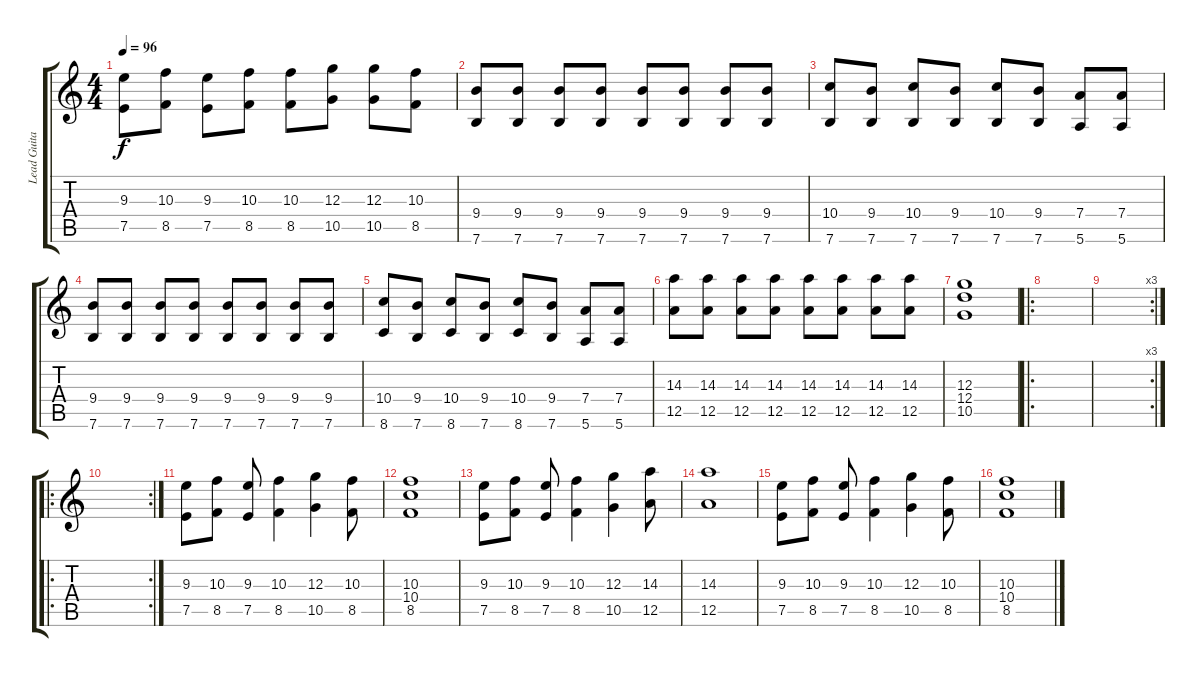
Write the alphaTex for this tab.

\track ("Lead Guitar" "Lead Guita") {instrument distortionguitar}
\staff {score tabs}
\tuning (E4 B3 G3 D3 A2 E2) {hide}
\ts (4 4)
\tempo 96
\clef g2
\ks c
(9.3 7.5).8{dy f instrument distortionguitar} (10.3 8.5).8 (9.3 7.5).8 (10.3 8.5).8 (10.3 8.5).8 (12.3 10.5).8 (12.3 10.5).8 (10.3 8.5).8 |
(9.4 7.6).8 (9.4 7.6).8 (9.4 7.6).8 (9.4 7.6).8 (9.4 7.6).8 (9.4 7.6).8 (9.4 7.6).8 (9.4 7.6).8 |
(10.4 7.6).8 (9.4 7.6).8 (10.4 7.6).8 (9.4 7.6).8 (10.4 7.6).8 (9.4 7.6).8 (7.4 5.6).8 (7.4 5.6).8 |
(9.4 7.6).8 (9.4 7.6).8 (9.4 7.6).8 (9.4 7.6).8 (9.4 7.6).8 (9.4 7.6).8 (9.4 7.6).8 (9.4 7.6).8 |
(10.4 8.6).8 (9.4 7.6).8 (10.4 8.6).8 (9.4 7.6).8 (10.4 8.6).8 (9.4 7.6).8 (7.4 5.6).8 (7.4 5.6).8 |
(14.3 12.5).8 (14.3 12.5).8 (14.3 12.5).8 (14.3 12.5).8 (14.3 12.5).8 (14.3 12.5).8 (14.3 12.5).8 (14.3 12.5).8 |
(12.3 12.4 10.5).1 |
\ro
|
\rc 3
|
\ro
\rc 2
|
(9.3 7.5).8 (10.3 8.5).8 (9.3 7.5).8 (10.3 8.5).4 (12.3 10.5).4 (10.3 8.5).8 |
(10.3 10.4 8.5).1 |
(9.3 7.5).8 (10.3 8.5).8 (9.3 7.5).8 (10.3 8.5).4 (12.3 10.5).4 (14.3 12.5).8 |
(14.3 12.5).1 |
(9.3 7.5).8 (10.3 8.5).8 (9.3 7.5).8 (10.3 8.5).4 (12.3 10.5).4 (10.3 8.5).8 |
(10.3 10.4 8.5).1
